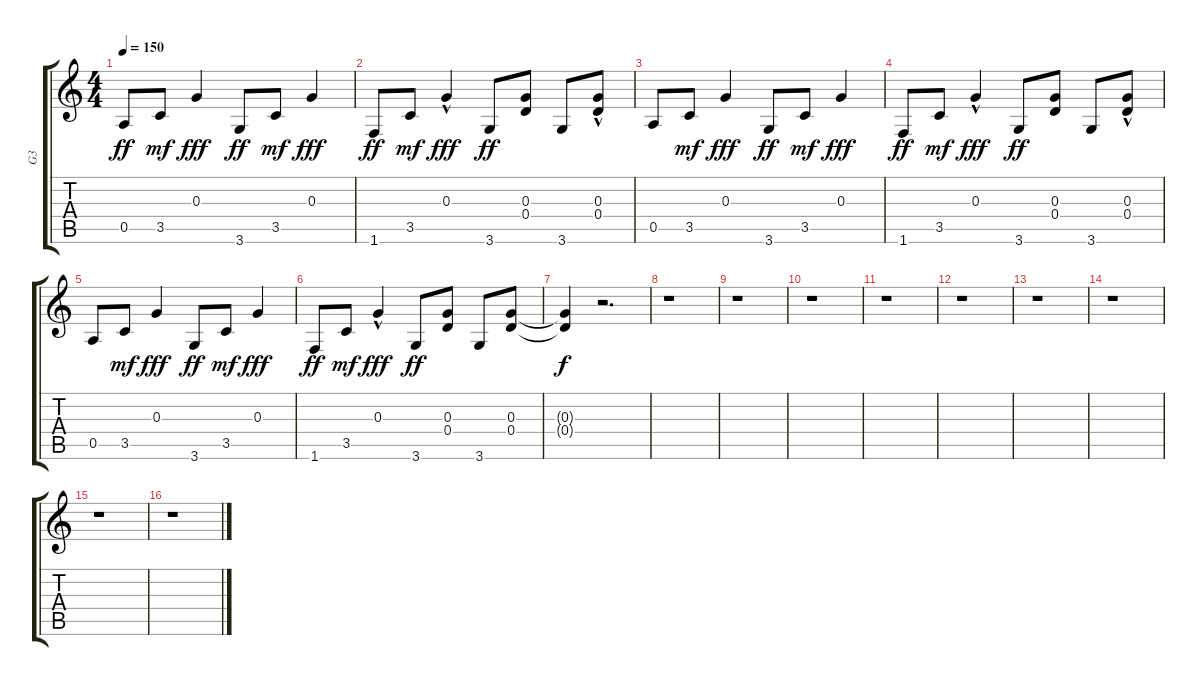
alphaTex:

\track ("G3" "G3") {instrument electricguitarclean}
\staff {score tabs}
\tuning (E4 B3 G3 D3 A2 E2) {hide}
\ts (4 4)
\tempo 150
\clef g2
\ks c
0.5.8{dy ff} 3.5.8{dy mf} 0.3.4{dy fff} 3.6.8{dy ff} 3.5.8{dy mf} 0.3.4{dy fff} |
1.6.8{dy ff} 3.5.8{dy mf} 0.3{hac}.4{dy fff} 3.6.8{dy ff} (0.3 0.4).8 3.6.8 (0.3{hac} 0.4).8 |
0.5.8 3.5.8{dy mf} 0.3.4{dy fff} 3.6.8{dy ff} 3.5.8{dy mf} 0.3.4{dy fff} |
1.6.8{dy ff} 3.5.8{dy mf} 0.3{hac}.4{dy fff} 3.6.8{dy ff} (0.3 0.4).8 3.6.8 (0.3{hac} 0.4).8 |
0.5.8 3.5.8{dy mf} 0.3.4{dy fff} 3.6.8{dy ff} 3.5.8{dy mf} 0.3.4{dy fff} |
1.6.8{dy ff} 3.5.8{dy mf} 0.3{hac}.4{dy fff} 3.6.8{dy ff} (0.3 0.4).8 3.6.8 (0.3 0.4).8 |
(0.3{t} 0.4{t}).4{dy f} r.2{d} |
r.1 |
r.1 |
r.1 |
r.1 |
r.1 |
r.1 |
r.1 |
r.1 |
r.1
